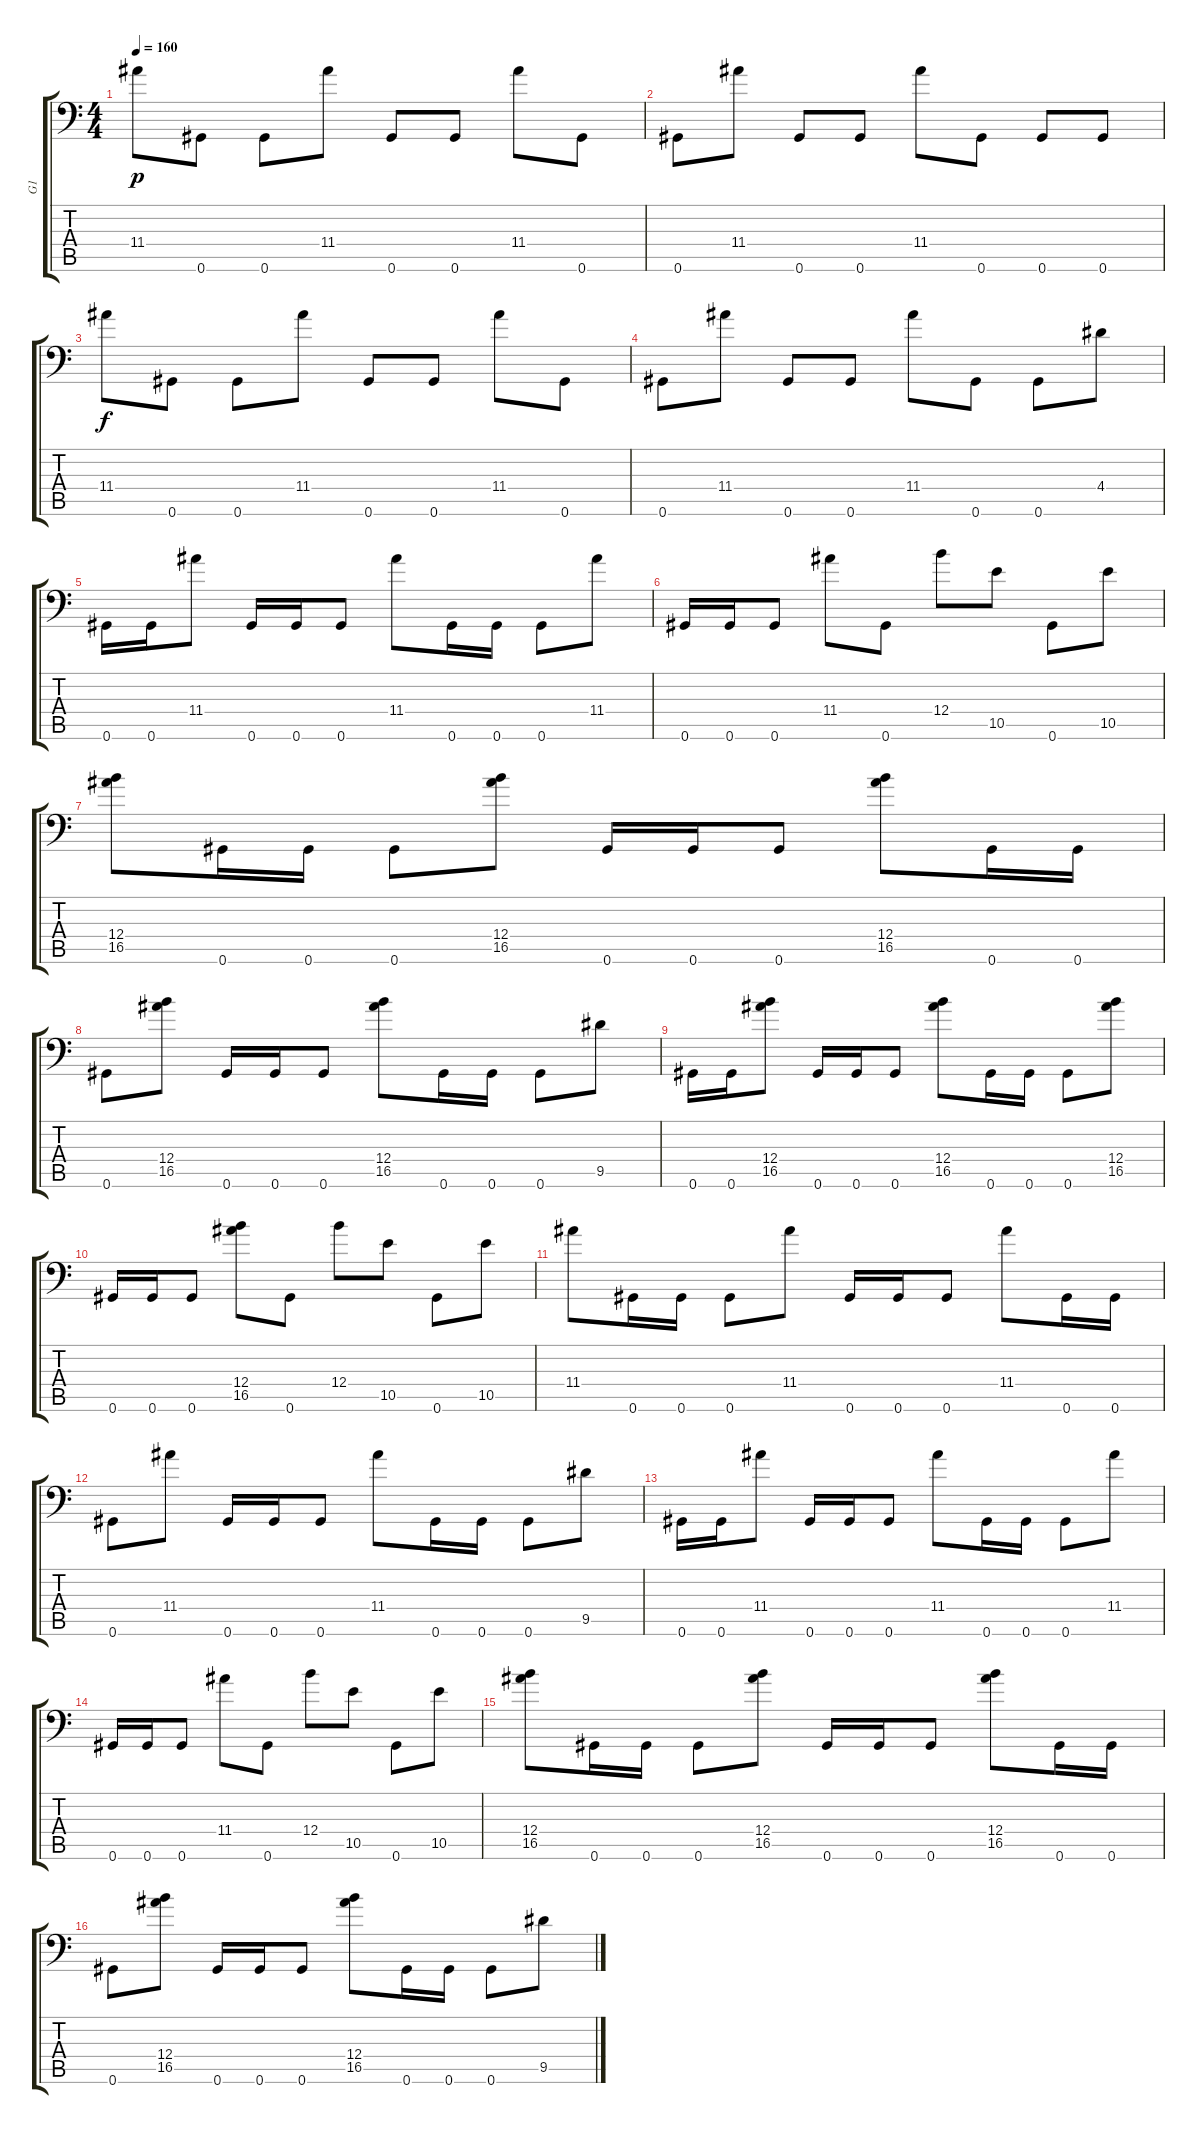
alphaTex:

\track ("G1" "G1") {instrument distortionguitar}
\staff {score tabs}
\tuning (Db4 Ab3 E3 B2 Gb2 Ab1) {hide}
\ts (4 4)
\tempo 160
\clef f4
\ks c
11.4.8{dy p} 0.6.8 0.6.8 11.4.8 0.6.8 0.6.8 11.4.8 0.6.8 |
0.6.8 11.4.8 0.6.8 0.6.8 11.4.8 0.6.8 0.6.8 0.6.8 |
11.4.8{dy f} 0.6.8 0.6.8 11.4.8 0.6.8 0.6.8 11.4.8 0.6.8 |
0.6.8 11.4.8 0.6.8 0.6.8 11.4.8 0.6.8 0.6.8 4.4.8 |
0.6.16 0.6.16 11.4.8 0.6.16 0.6.16 0.6.8 11.4.8 0.6.16 0.6.16 0.6.8 11.4.8 |
0.6.16 0.6.16 0.6.8 11.4.8 0.6.8 12.4.8 10.5.8 0.6.8 10.5.8 |
(12.4 16.5).8 0.6.16 0.6.16 0.6.8 (12.4 16.5).8 0.6.16 0.6.16 0.6.8 (12.4 16.5).8 0.6.16 0.6.16 |
0.6.8 (12.4 16.5).8 0.6.16 0.6.16 0.6.8 (12.4 16.5).8 0.6.16 0.6.16 0.6.8 9.5.8 |
0.6.16 0.6.16 (12.4 16.5).8 0.6.16 0.6.16 0.6.8 (12.4 16.5).8 0.6.16 0.6.16 0.6.8 (12.4 16.5).8 |
0.6.16 0.6.16 0.6.8 (12.4 16.5).8 0.6.8 12.4.8 10.5.8 0.6.8 10.5.8 |
11.4.8 0.6.16 0.6.16 0.6.8 11.4.8 0.6.16 0.6.16 0.6.8 11.4.8 0.6.16 0.6.16 |
0.6.8 11.4.8 0.6.16 0.6.16 0.6.8 11.4.8 0.6.16 0.6.16 0.6.8 9.5.8 |
0.6.16 0.6.16 11.4.8 0.6.16 0.6.16 0.6.8 11.4.8 0.6.16 0.6.16 0.6.8 11.4.8 |
0.6.16 0.6.16 0.6.8 11.4.8 0.6.8 12.4.8 10.5.8 0.6.8 10.5.8 |
(12.4 16.5).8 0.6.16 0.6.16 0.6.8 (12.4 16.5).8 0.6.16 0.6.16 0.6.8 (12.4 16.5).8 0.6.16 0.6.16 |
0.6.8 (12.4 16.5).8 0.6.16 0.6.16 0.6.8 (12.4 16.5).8 0.6.16 0.6.16 0.6.8 9.5.8
